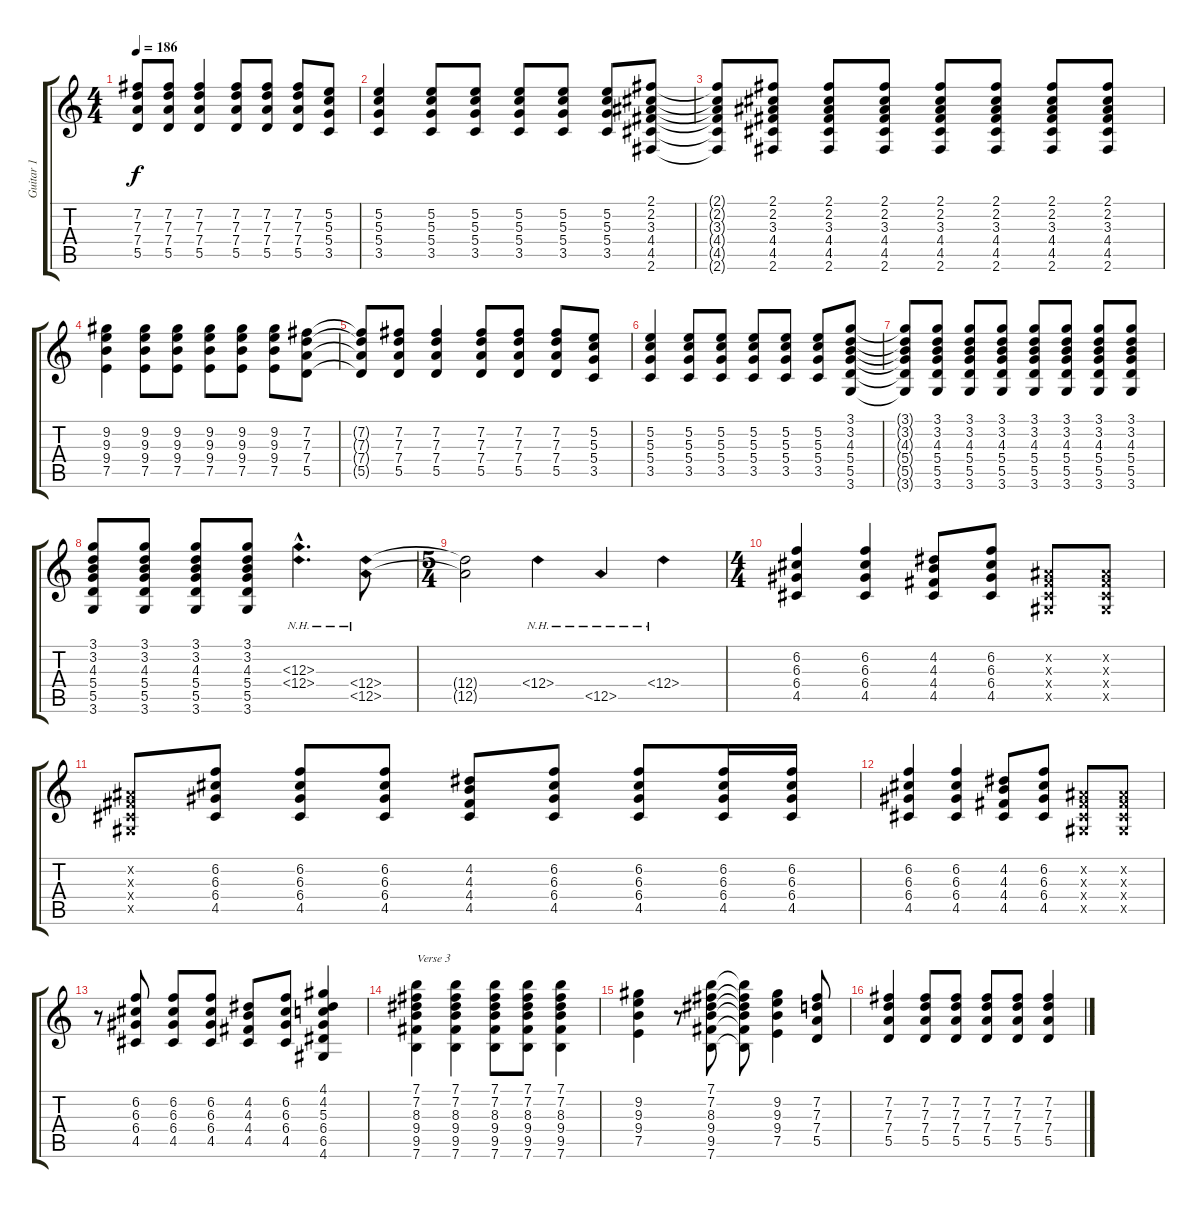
\track ("Guitar 1" "Guitar 1") {instrument acousticguitarsteel}
\staff {score tabs}
\tuning (E4 B3 G3 D3 A2 E2) {hide}
\ts (4 4)
\tempo 186
\clef g2
\ks c
(7.2{t} 7.3{t} 7.4{t} 5.5{t}).8{dy f} (7.2 7.3 7.4 5.5).8 (7.2 7.3 7.4 5.5).4 (7.2 7.3 7.4 5.5).8 (7.2 7.3 7.4 5.5).8 (7.2 7.3 7.4 5.5).8 (5.2 5.3 5.4 3.5).8 |
(5.2 5.3 5.4 3.5).4 (5.2 5.3 5.4 3.5).8 (5.2 5.3 5.4 3.5).8 (5.2 5.3 5.4 3.5).8 (5.2 5.3 5.4 3.5).8 (5.2 5.3 5.4 3.5).8 (2.1 2.2 3.3 4.4 4.5 2.6).8 |
(2.1{t} 2.2{t} 3.3{t} 4.4{t} 4.5{t} 2.6{t}).8 (2.1 2.2 3.3 4.4 4.5 2.6).8 (2.1 2.2 3.3 4.4 4.5 2.6).8 (2.1 2.2 3.3 4.4 4.5 2.6).8 (2.1 2.2 3.3 4.4 4.5 2.6).8 (2.1 2.2 3.3 4.4 4.5 2.6).8 (2.1 2.2 3.3 4.4 4.5 2.6).8 (2.1 2.2 3.3 4.4 4.5 2.6).8 |
(9.2 9.3 9.4 7.5).4 (9.2 9.3 9.4 7.5).8 (9.2 9.3 9.4 7.5).8 (9.2 9.3 9.4 7.5).8 (9.2 9.3 9.4 7.5).8 (9.2 9.3 9.4 7.5).8 (7.2 7.3 7.4 5.5).8 |
(7.2{t} 7.3{t} 7.4{t} 5.5{t}).8 (7.2 7.3 7.4 5.5).8 (7.2 7.3 7.4 5.5).4 (7.2 7.3 7.4 5.5).8 (7.2 7.3 7.4 5.5).8 (7.2 7.3 7.4 5.5).8 (5.2 5.3 5.4 3.5).8 |
(5.2 5.3 5.4 3.5).4 (5.2 5.3 5.4 3.5).8 (5.2 5.3 5.4 3.5).8 (5.2 5.3 5.4 3.5).8 (5.2 5.3 5.4 3.5).8 (5.2 5.3 5.4 3.5).8 (3.1 3.2 4.3 5.4 5.5 3.6).8 |
(3.1{t} 3.2{t} 4.3{t} 5.4{t} 5.5{t} 3.6{t}).8 (3.1 3.2 4.3 5.4 5.5 3.6).8 (3.1 3.2 4.3 5.4 5.5 3.6).8 (3.1 3.2 4.3 5.4 5.5 3.6).8 (3.1 3.2 4.3 5.4 5.5 3.6).8 (3.1 3.2 4.3 5.4 5.5 3.6).8 (3.1 3.2 4.3 5.4 5.5 3.6).8 (3.1 3.2 4.3 5.4 5.5 3.6).8 |
(3.1 3.2 4.3 5.4 5.5 3.6).8 (3.1 3.2 4.3 5.4 5.5 3.6).8 (3.1 3.2 4.3 5.4 5.5 3.6).8 (3.1 3.2 4.3 5.4 5.5 3.6).8 (12.3{nh hac} 12.4{nh hac}).4{d} (12.4{nh} 12.5{nh}).8 |
\ts (5 4)
(12.4{t} 12.5{t}).2 12.4{nh}.4 12.5{nh}.4 12.4{nh}.4 |
\ts (4 4)
(6.2 6.3 6.4 4.5).4 (6.2 6.3 6.4 4.5).4 (4.2 4.3 4.4 4.5).8 (6.2 6.3 6.4 4.5).8 (-1.2{x} -1.3{x} -1.4{x} -1.5{x}).8 (-1.2{x} -1.3{x} -1.4{x} -1.5{x}).8 |
(-1.2{x} -1.3{x} -1.4{x} -1.5{x}).8 (6.2 6.3 6.4 4.5).8 (6.2 6.3 6.4 4.5).8 (6.2 6.3 6.4 4.5).8 (4.2 4.3 4.4 4.5).8 (6.2 6.3 6.4 4.5).8 (6.2 6.3 6.4 4.5).8 (6.2 6.3 6.4 4.5).16 (6.2 6.3 6.4 4.5).16 |
(6.2 6.3 6.4 4.5).4 (6.2 6.3 6.4 4.5).4 (4.2 4.3 4.4 4.5).8 (6.2 6.3 6.4 4.5).8 (-1.2{x} -1.3{x} -1.4{x} -1.5{x}).8 (-1.2{x} -1.3{x} -1.4{x} -1.5{x}).8 |
r.8 (6.2 6.3 6.4 4.5).8 (6.2 6.3 6.4 4.5).8 (6.2 6.3 6.4 4.5).8 (4.2 4.3 4.4 4.5).8 (6.2 6.3 6.4 4.5).8 (4.1 4.2 5.3 6.4 6.5 4.6).4 |
(7.1 7.2 8.3 9.4 9.5 7.6).4{txt "Verse 3"} (7.1 7.2 8.3 9.4 9.5 7.6).4 (7.1 7.2 8.3 9.4 9.5 7.6).8 (7.1 7.2 8.3 9.4 9.5 7.6).8 (7.1 7.2 8.3 9.4 9.5 7.6).4 |
(9.2 9.3 9.4 7.5).4 r.8 (7.1 7.2 8.3 9.4 9.5 7.6).8 (7.1{t} 7.2{t} 8.3{t} 9.4{t} 9.5{t} 7.6{t}).8 (9.2 9.3 9.4 7.5).4 (7.2 7.3 7.4 5.5).8 |
(7.2 7.3 7.4 5.5).4 (7.2 7.3 7.4 5.5).8 (7.2 7.3 7.4 5.5).8 (7.2 7.3 7.4 5.5).8 (7.2 7.3 7.4 5.5).8 (7.2 7.3 7.4 5.5).4
